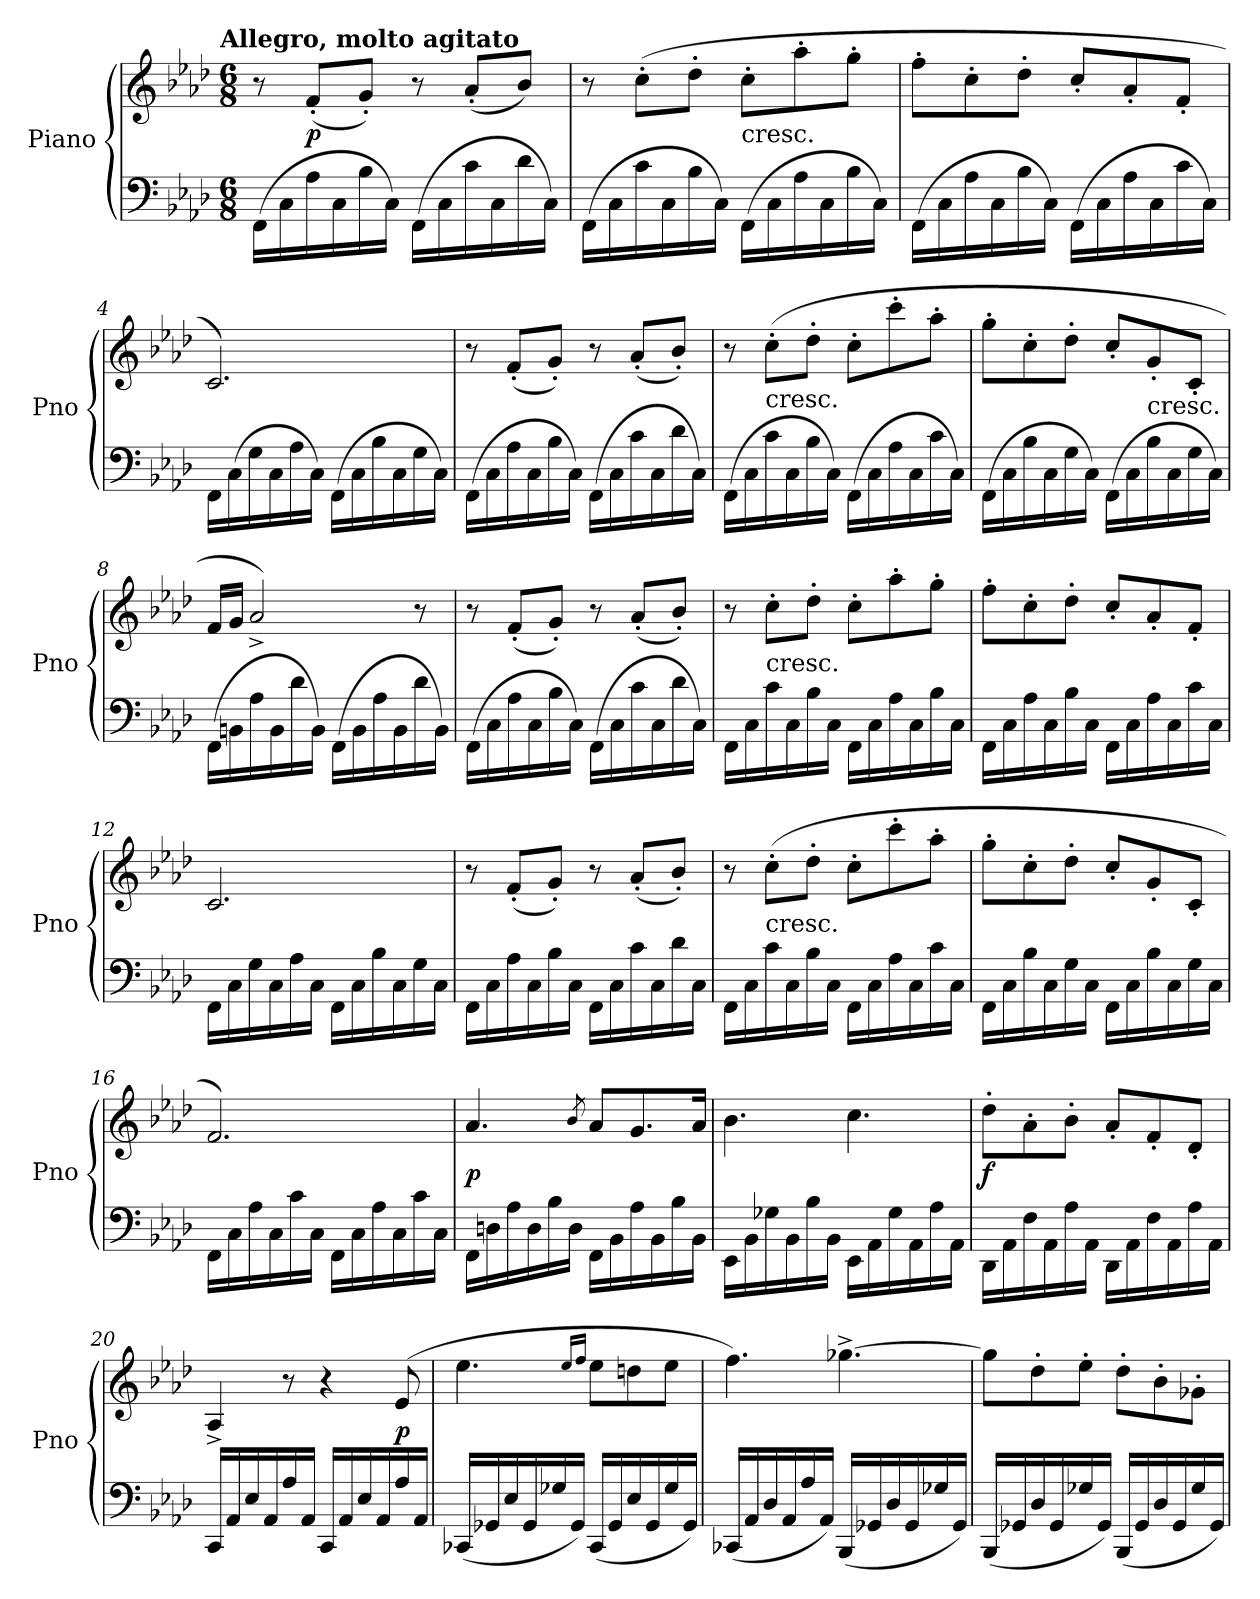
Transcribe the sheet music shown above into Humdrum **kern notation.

**kern	**kern	**dynam
*part1	*part1	*part1
*staff2	*staff1	*staff1/2
*I"Piano	*	*
*I'Pno	*	*
*clefF4	*clefG2	*
*k[b-e-a-d-]	*k[b-e-a-d-]	*
!!LO:TX:omd:t=Allegro, molto agitato
*M6/8	*M6/8	*
*MM120	*MM120	*
=1	=1	=1
(16FF\LL	8r	.
16C\	.	.
16A-\	(8f'/L	p
16C\	.	.
16B-\	8g'/J)	.
16C\JJ)	.	.
(16FF\LL	8r	.
16C\	.	.
16c\	(8a-'/L	.
16C\	.	.
16d-\	8b-/J)	.
16C\JJ)	.	.
=2	=2	=2
(16FF\LL	8r	.
16C\	.	.
16c\	(8cc'\L	.
16C\	.	.
16B-\	8dd-'\J	.
16C\JJ)	.	.
!	!LO:TX:c:t=cresc.	!
(16FF\LL	8cc'\L	.
16C\	.	.
16A-\	8aa-'\	.
16C\	.	.
16B-\	8gg'\J	.
16C\JJ)	.	.
=3	=3	=3
(16FF\LL	8ff'\L	.
16C\	.	.
16A-\	8cc'\	.
16C\	.	.
16B-\	8dd-'\J	.
16C\JJ)	.	.
(16FF\LL	8cc'/L	.
16C\	.	.
16A-\	8a-'/	.
16C\	.	.
16c\	8f'/J	.
16C\JJ)	.	.
=4	=4	=4
16FF\LL	2.c/)	.
(16C\	.	.
16G\	.	.
16C\	.	.
16A-\	.	.
16C\JJ)	.	.
(16FF\LL	.	.
16C\	.	.
16B-\	.	.
16C\	.	.
16G\	.	.
16C\JJ)	.	.
=5	=5	=5
(16FF\LL	8r	.
16C\	.	.
16A-\	(8f'/L	.
16C\	.	.
16B-\	8g'/J)	.
16C\JJ)	.	.
(16FF\LL	8r	.
16C\	.	.
16c\	(8a-'/L	.
16C\	.	.
16d-\	8b-'/J)	.
16C\JJ)	.	.
=6	=6	=6
(16FF\LL	8r	.
16C\	.	.
!	!LO:TX:c:t=cresc.	!
16c\	(8cc'\L	.
16C\	.	.
16B-\	8dd-'\J	.
16C\JJ)	.	.
(16FF\LL	8cc'\L	.
16C\	.	.
16A-\	8ccc'\	.
16C\	.	.
16c\	8aa-'\J	.
16C\JJ)	.	.
=7	=7	=7
(16FF\LL	8gg'\L	.
16C\	.	.
16B-\	8cc'\	.
16C\	.	.
16G\	8dd-'\J	.
16C\JJ)	.	.
(16FF\LL	8cc'/L	.
16C\	.	.
!	!LO:TX:c:t=cresc.	!
16B-\	8g'/	.
16C\	.	.
16G\	8c'/J	.
16C\JJ)	.	.
=8	=8	=8
(16FF\LL	16f/LL	.
16BBn\	16g/JJ	.
16A-\	2a-^/)	.
16BB\	.	.
16d-\	.	.
16BB\JJ)	.	.
(16FF\LL	.	.
16BB\	.	.
16A-\	.	.
16BB\	.	.
16d-\	8r	.
16BB\JJ)	.	.
=9	=9	=9
(16FF\LL	8r	.
16C\	.	.
16A-\	(8f'/L	.
16C\	.	.
16B-\	8g'/J)	.
16C\JJ)	.	.
(16FF\LL	8r	.
16C\	.	.
16c\	(8a-'/L	.
16C\	.	.
16d-\	8b-'/J)	.
16C\JJ)	.	.
=10	=10	=10
16FF\LL	8r	.
16C\	.	.
!	!LO:TX:c:t=cresc.	!
16c\	8cc'\L	.
16C\	.	.
16B-\	8dd-'\J	.
16C\JJ	.	.
16FF\LL	8cc'\L	.
16C\	.	.
16A-\	8aa-'\	.
16C\	.	.
16B-\	8gg'\J	.
16C\JJ	.	.
=11	=11	=11
16FF\LL	8ff'\L	.
16C\	.	.
16A-\	8cc'\	.
16C\	.	.
16B-\	8dd-'\J	.
16C\JJ	.	.
16FF\LL	8cc'/L	.
16C\	.	.
16A-\	8a-'/	.
16C\	.	.
16c\	8f'/J	.
16C\JJ	.	.
=12	=12	=12
16FF\LL	2.c/	.
16C\	.	.
16G\	.	.
16C\	.	.
16A-\	.	.
16C\JJ	.	.
16FF\LL	.	.
16C\	.	.
16B-\	.	.
16C\	.	.
16G\	.	.
16C\JJ	.	.
=13	=13	=13
16FF\LL	8r	.
16C\	.	.
16A-\	(8f'/L	.
16C\	.	.
16B-\	8g'/J)	.
16C\JJ	.	.
16FF\LL	8r	.
16C\	.	.
16c\	(8a-'/L	.
16C\	.	.
16d-\	8b-'/J)	.
16C\JJ	.	.
=14	=14	=14
16FF\LL	8r	.
16C\	.	.
!	!LO:TX:c:t=cresc.	!
16c\	(8cc'\L	.
16C\	.	.
16B-\	8dd-'\J	.
16C\JJ	.	.
16FF\LL	8cc'\L	.
16C\	.	.
16A-\	8ccc'\	.
16C\	.	.
16c\	8aa-'\J	.
16C\JJ	.	.
=15	=15	=15
16FF\LL	8gg'\L	.
16C\	.	.
16B-\	8cc'\	.
16C\	.	.
16G\	8dd-'\J	.
16C\JJ	.	.
16FF\LL	8cc'/L	.
16C\	.	.
16B-\	8g'/	.
16C\	.	.
16G\	8c'/J	.
16C\JJ	.	.
=16	=16	=16
16FF\LL	2.f/)	.
16C\	.	.
16A-\	.	.
16C\	.	.
16c\	.	.
16C\JJ	.	.
16FF\LL	.	.
16C\	.	.
16A-\	.	.
16C\	.	.
16c\	.	.
16C\JJ	.	.
=17	=17	=17
16FF\LL	4.a-/	p
16Dn\	.	.
16A-\	.	.
16D\	.	.
16B-\	.	.
16D\JJ	.	.
.	8qb-/	.
16FF\LL	8a-/L	.
16BB-\	.	.
16A-\	8.g/	.
16BB-\	.	.
16B-\	.	.
16BB-\JJ	16a-/Jk	.
=18	=18	=18
16EE-\LL	4.b-\	.
16BB-\	.	.
16G-X\	.	.
16BB-\	.	.
16B-\	.	.
16BB-\JJ	.	.
16EE-\LL	4.cc\	.
16AA-\	.	.
16G-\	.	.
16AA-\	.	.
16A-\	.	.
16AA-\JJ	.	.
=19	=19	=19
16DD-\LL	8dd-'\L	f
16AA-\	.	.
16F\	8a-'\	.
16AA-\	.	.
16A-\	8b-'\J	.
16AA-\JJ	.	.
16DD-\LL	8a-'/L	.
16AA-\	.	.
16F\	8f'/	.
16AA-\	.	.
16A-\	8d-'/J	.
16AA-\JJ	.	.
=20	=20	=20
16CC/LL	4A-^/	.
16AA-/	.	.
16E-/	.	.
16AA-/	.	.
16A-/	8r	.
16AA-/JJ	.	.
16CC/LL	4r	.
16AA-/	.	.
16E-/	.	.
16AA-/	.	.
16A-/	(8e-/	p
16AA-/JJ	.	.
=21	=21	=21
(16CC-X/LL	4.ee-\	.
16GG-X/	.	.
16E-/	.	.
16GG-/	.	.
16G-X/	.	.
16GG-/JJ)	.	.
.	16qee-/LL	.
.	16qff/JJ	.
(16CC-/LL	8ee-\L	.
16GG-/	.	.
16E-/	8ddn\	.
16GG-/	.	.
16G-/	8ee-\J	.
16GG-/JJ)	.	.
=22	=22	=22
(16CC-X/LL	4.ff\)	.
16AA-/	.	.
16D-/	.	.
16AA-/	.	.
16A-/	.	.
16AA-/JJ)	.	.
(16BBB-/LL	[4.gg-X^\	.
16GG-X/	.	.
16D-/	.	.
16GG-/	.	.
16G-X/	.	.
16GG-/JJ)	.	.
=23	=23	=23
(16BBB-/LL	8gg-\L]	.
16GG-X/	.	.
16D-/	8dd-'\	.
16GG-/	.	.
16G-X/	8ee-'\J	.
16GG-/JJ)	.	.
(16BBB-/LL	8dd-'\L	.
16GG-/	.	.
16D-/	8b-'\	.
16GG-/	.	.
16G-/	8g-X'\J	.
16GG-/JJ)	.	.
=	=	=
*-	*-	*-
